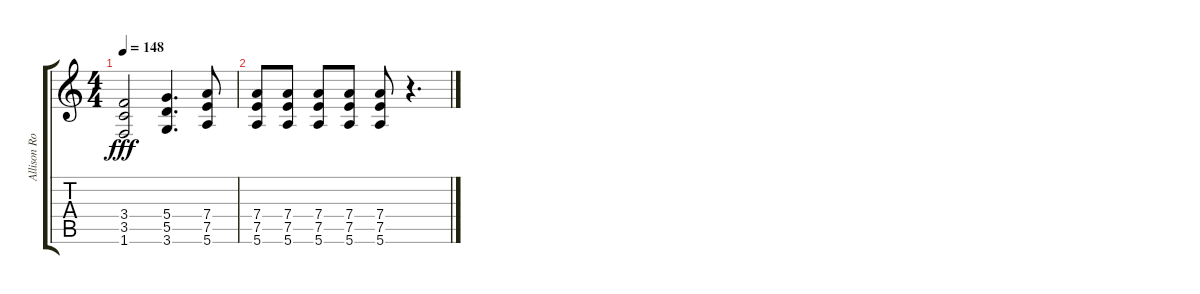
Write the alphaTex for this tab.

\track ("Allison Robertson (rythm)" "Allison Ro") {instrument overdrivenguitar}
\staff {score tabs}
\tuning (E4 B3 G3 D3 A2 E2) {hide}
\ts (4 4)
\tempo 148
\clef g2
\ks c
(3.4 3.5 1.6).2{dy fff} (5.4 5.5 3.6).4{d} (7.4 7.5 5.6).8 |
(7.4 7.5 5.6).8 (7.4 7.5 5.6).8 (7.4 7.5 5.6).8 (7.4 7.5 5.6).8 (7.4 7.5 5.6).8 r.4{d}
